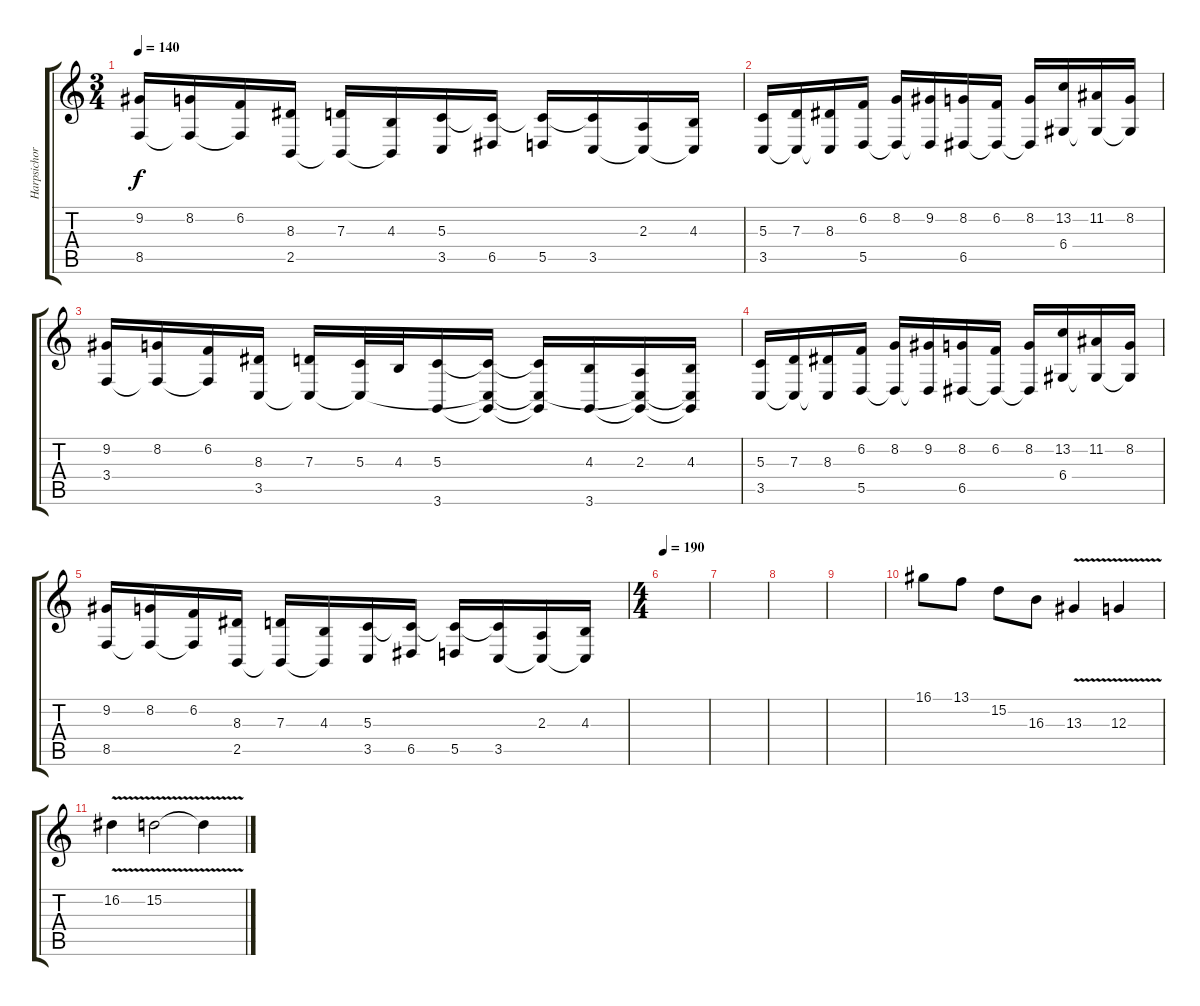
\track ("Harpsichord" "Harpsichor") {instrument harpsichord}
\staff {score tabs}
\tuning (E4 B3 G3 D3 A2 E2) {hide}
\ts (3 4)
\tempo 140
\clef g2
\ks c
(9.2 8.5).16{dy f} (8.2 8.5{t}).16 (6.2 8.5{t}).16 (8.3 2.5).16 (7.3 2.5{t}).16 (4.3 2.5{t}).16 (5.3 3.5).16 (5.3{t} 6.5).16 (5.3{t} 5.5).16 (5.3{t} 3.5).16 (2.3 3.5{t}).16 (4.3 3.5{t}).16 |
(5.3 3.5).16 (7.3 3.5{t}).16 (8.3 3.5{t}).16 (6.2 5.5).16 (8.2 5.5{t}).16 (9.2 5.5{t}).16 (8.2 6.5).16 (6.2 6.5{t}).16 (8.2 6.5{t}).16 (13.2 6.4).16 (11.2 6.4{t}).16 (8.2 6.4{t}).16 |
(9.2 3.4).16 (8.2 3.4{t}).16 (6.2 3.4{t}).16 (8.3 3.5).16 (7.3 3.5{t}).16 (5.3 3.5{t}).32 4.3.32 (5.3 3.6).16 (5.3{t} 3.5{t} 3.6{t}).16 (5.3{t} 3.5{t} 3.6{t}).16 (4.3 3.6).16 (2.3 3.5{t} 3.6{t}).16 (4.3 3.5{t} 3.6{t}).16 |
(5.3 3.5).16 (7.3 3.5{t}).16 (8.3 3.5{t}).16 (6.2 5.5).16 (8.2 5.5{t}).16 (9.2 5.5{t}).16 (8.2 6.5).16 (6.2 6.5{t}).16 (8.2 6.5{t}).16 (13.2 6.4).16 (11.2 6.4{t}).16 (8.2 6.4{t}).16 |
(9.2 8.5).16 (8.2 8.5{t}).16 (6.2 8.5{t}).16 (8.3 2.5).16 (7.3 2.5{t}).16 (4.3 2.5{t}).16 (5.3 3.5).16 (5.3{t} 6.5).16 (5.3{t} 5.5).16 (5.3{t} 3.5).16 (2.3 3.5{t}).16 (4.3 3.5{t}).16 |
\ts (4 4)
\tempo 190
|
|
|
|
16.1.8 13.1.8 15.2.8 16.3.8 13.3{v}.4 12.3{v}.4 |
16.2{v}.4 15.2{v}.2 15.2{t}.4
